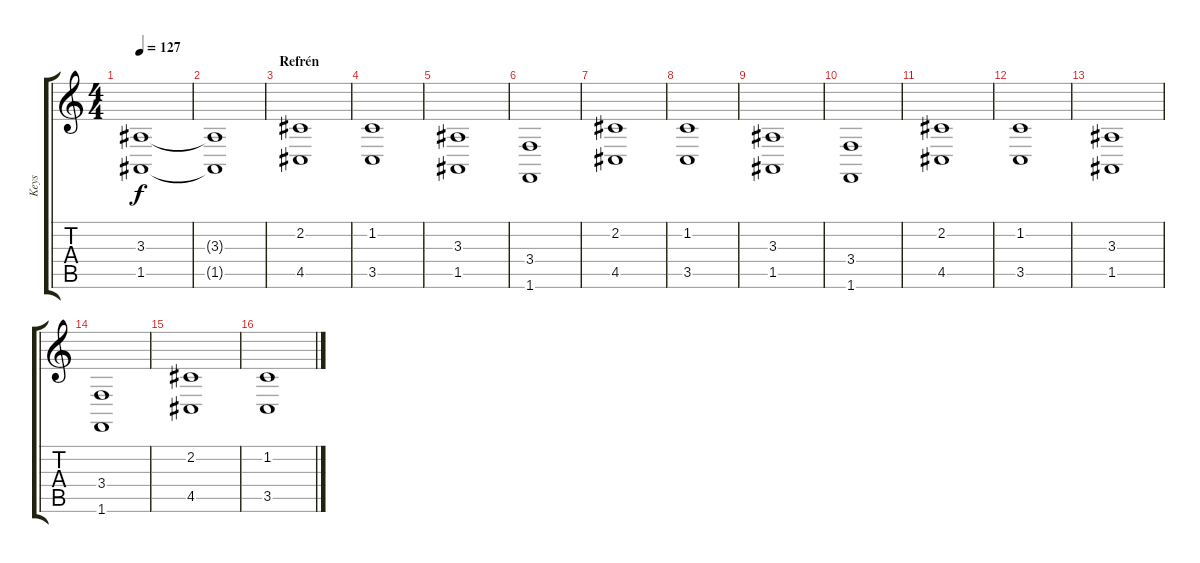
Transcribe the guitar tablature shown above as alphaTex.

\track ("Keys" "Keys") {instrument stringensemble1}
\staff {score tabs}
\tuning (E4 B3 G3 D3 A2 E2) {hide}
\ts (4 4)
\tempo 127
\clef g2
\ks c
(3.3 1.5).1{dy f} |
(3.3{t} 1.5{t}).1 |
\section ("" "Refrén")
(2.2 4.5).1{volume 11} |
(1.2 3.5).1 |
(3.3 1.5).1 |
(3.4 1.6).1 |
(2.2 4.5).1{volume 11} |
(1.2 3.5).1 |
(3.3 1.5).1 |
(3.4 1.6).1 |
(2.2 4.5).1{volume 11} |
(1.2 3.5).1 |
(3.3 1.5).1 |
(3.4 1.6).1 |
(2.2 4.5).1{volume 11} |
(1.2 3.5).1
